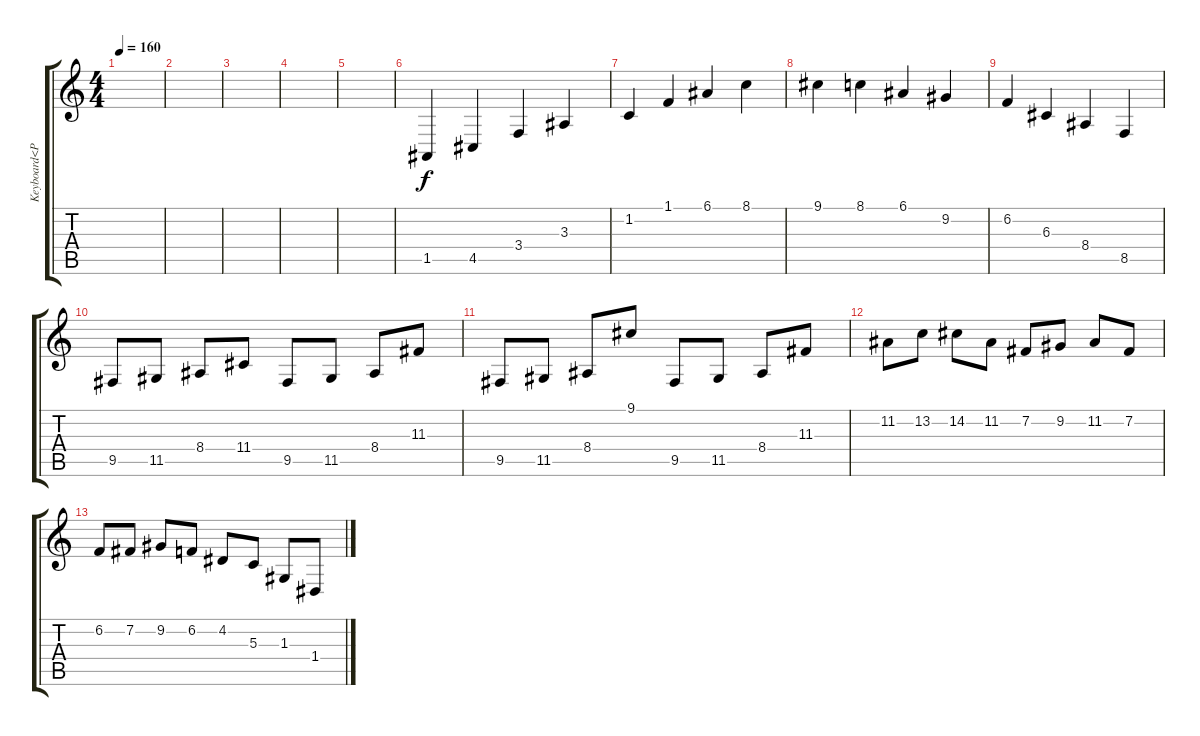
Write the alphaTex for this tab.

\track ("Keyboard<Piano>" "Keyboard<P") {instrument acousticgrandpiano}
\staff {score tabs}
\tuning (E4 B3 G3 D3 A2 E2) {hide}
\ts (4 4)
\tempo 160
\clef g2
\ks c
|
|
|
|
|
1.5.4 4.5.4 3.4.4 3.3.4 |
1.2.4 1.1.4 6.1.4 8.1.4 |
9.1.4 8.1.4 6.1.4 9.2.4 |
6.2.4 6.3.4 8.4.4 8.5.4 |
9.5.8 11.5.8 8.4.8 11.4.8 9.5.8 11.5.8 8.4.8 11.3.8 |
9.5.8 11.5.8 8.4.8 9.1.8 9.5.8 11.5.8 8.4.8 11.3.8 |
11.2.8 13.2.8 14.2.8 11.2.8 7.2.8 9.2.8 11.2.8 7.2.8 |
6.2.8 7.2.8 9.2.8 6.2.8 4.2.8 5.3.8 1.3.8 1.4.8
